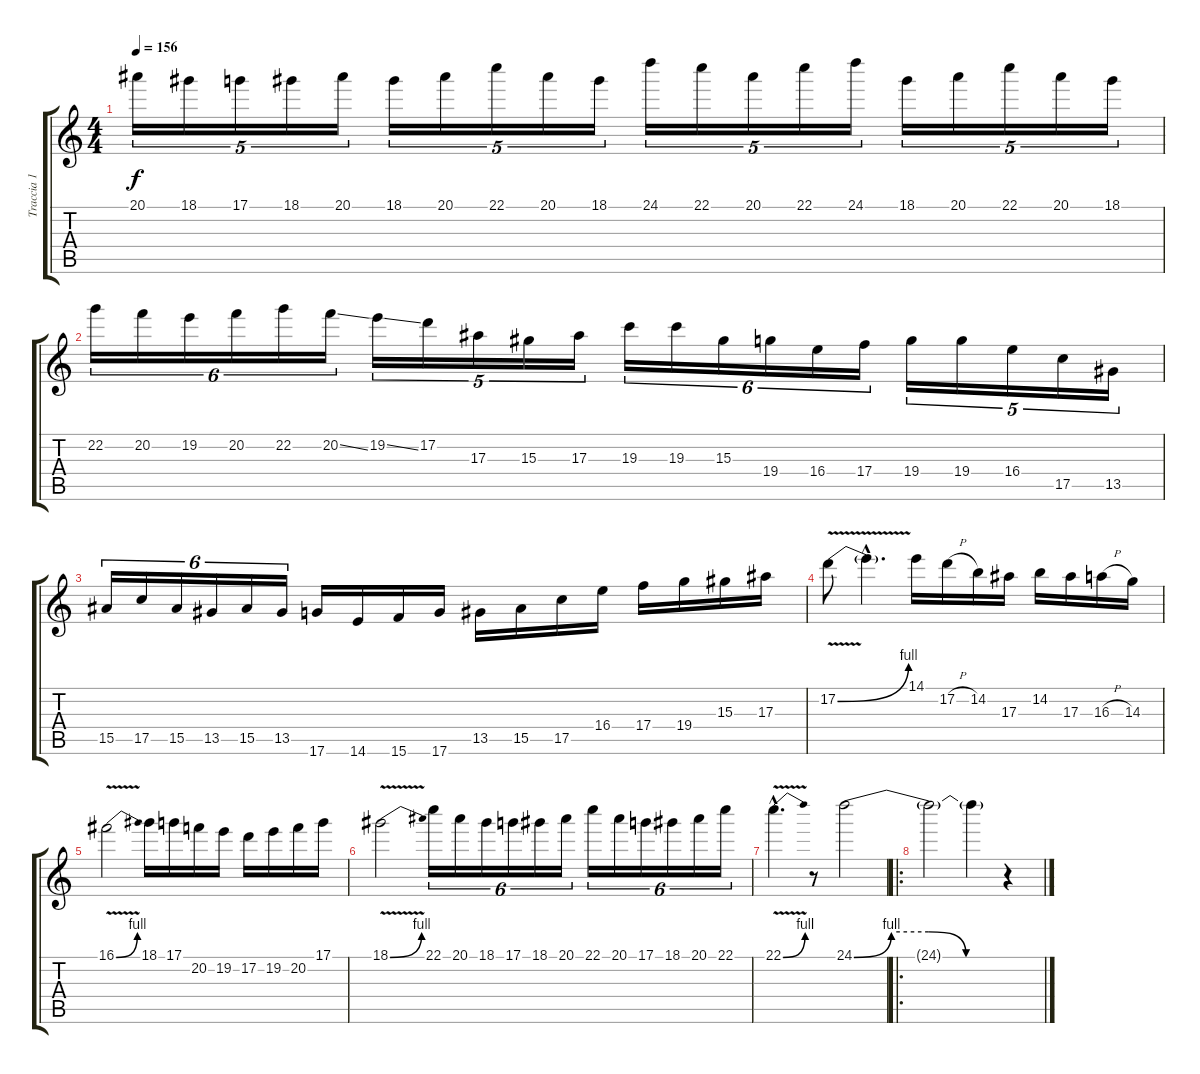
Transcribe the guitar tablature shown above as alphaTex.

\track ("Traccia 1" "Traccia 1") {instrument distortionguitar}
\staff {score tabs}
\tuning (D4 A3 F3 C3 G2 D2) {hide}
\ts (4 4)
\tempo 156
\clef g2
\ks c
20.1.16{tu (5 4) dy f} 18.1.16{tu (5 4)} 17.1.16{tu (5 4)} 18.1.16{tu (5 4)} 20.1.16{tu (5 4)} 18.1.16{tu (5 4)} 20.1.16{tu (5 4)} 22.1.16{tu (5 4)} 20.1.16{tu (5 4)} 18.1.16{tu (5 4)} 24.1.16{tu (5 4)} 22.1.16{tu (5 4)} 20.1.16{tu (5 4)} 22.1.16{tu (5 4)} 24.1.16{tu (5 4)} 18.1.16{tu (5 4)} 20.1.16{tu (5 4)} 22.1.16{tu (5 4)} 20.1.16{tu (5 4)} 18.1.16{tu (5 4)} |
22.2.16{tu (6 4)} 20.2.16{tu (6 4)} 19.2.16{tu (6 4)} 20.2.16{tu (6 4)} 22.2.16{tu (6 4)} 20.2{ss}.16{tu (6 4)} 19.2{ss}.16{tu (5 4)} 17.2.16{tu (5 4)} 17.3.16{tu (5 4)} 15.3.16{tu (5 4)} 17.3.16{tu (5 4)} 19.3.16{tu (6 4)} 19.3.16{tu (6 4)} 15.3.16{tu (6 4)} 19.4.16{tu (6 4)} 16.4.16{tu (6 4)} 17.4.16{tu (6 4)} 19.4.16{tu (5 4)} 19.4.16{tu (5 4)} 16.4.16{tu (5 4)} 17.5.16{tu (5 4)} 13.5.16{tu (5 4)} |
15.5.16{tu (6 4)} 17.5.16{tu (6 4)} 15.5.16{tu (6 4)} 13.5.16{tu (6 4)} 15.5.16{tu (6 4)} 13.5.16{tu (6 4)} 17.6.16 14.6.16 15.6.16 17.6.16 13.5.16 15.5.16 17.5.16 16.4.16 17.4.16 19.4.16 15.3.16 17.3.16 |
17.2{be (bend 0 0 60 4) v}.8 17.2{hac t}.4{d} 14.1.16 17.2{h}.16 14.2.16 17.3.16 14.2.16 17.3.16 16.3{h}.16 14.3.16 |
16.1{be (bend 0 0 60 4) v}.2 18.1.16 17.1.16 20.2.16 19.2.16 17.2.16 19.2.16 20.2.16 17.1.16 |
18.1{be (bend 0 0 60 4) v}.2 22.1.16{tu (6 4)} 20.1.16{tu (6 4)} 18.1.16{tu (6 4)} 17.1.16{tu (6 4)} 18.1.16{tu (6 4)} 20.1.16{tu (6 4)} 22.1.16{tu (6 4)} 20.1.16{tu (6 4)} 17.1.16{tu (6 4)} 18.1.16{tu (6 4)} 20.1.16{tu (6 4)} 22.1.16{tu (6 4)} |
22.1{be (bend 0 0 60 4) v hac}.4{d} r.8 24.1{be (custom 0 0 15 4 30 4 45 0 60 0)}.2 |
\ro
24.1{t}.2 24.1{t}.4 r.4
